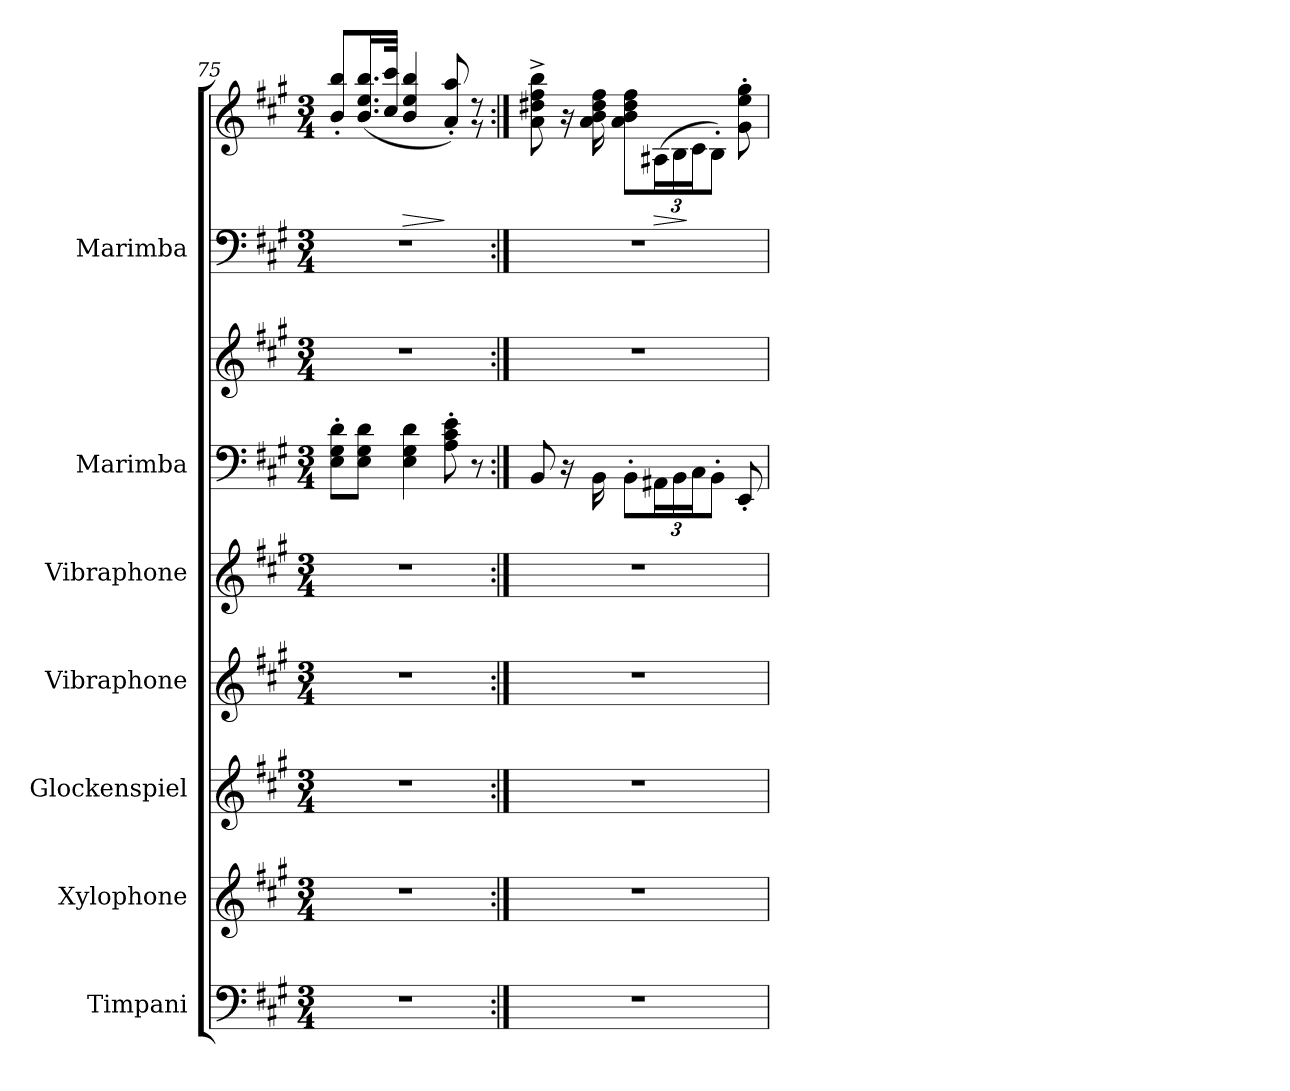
**kern	**kern	**kern	**kern	**kern	**kern	**kern	**kern	**kern	**dynam
*part7	*part6	*part5	*part4	*part3	*part2	*part2	*part1	*part1	*part1
*staff9	*staff8	*staff7	*staff6	*staff5	*staff4	*staff3	*staff2	*staff1	*staff1/2
*I"Timpani	*I"Xylophone	*I"Glockenspiel	*I"Vibraphone	*I"Vibraphone	*I"Marimba	*	*I"Marimba	*	*
*I'Timp.	*I'Xyl.	*I'Glk.	*I'Vib.	*I'Vib.	*I'Mrm.	*	*I'Mrm.	*	*
*clefF4	*clefG2	*clefG2	*clefG2	*clefG2	*clefF4	*clefG2	*clefF4	*clefG2	*
*	*ITrd-7c-12	*ITrd-14c-24	*	*	*	*	*	*	*
*k[f#c#g#]	*k[f#c#g#]	*k[f#c#g#]	*k[f#c#g#]	*k[f#c#g#]	*k[f#c#g#]	*k[f#c#g#]	*k[f#c#g#]	*k[f#c#g#]	*
*M3/4	*M3/4	*M3/4	*M3/4	*M3/4	*M3/4	*M3/4	*M3/4	*M3/4	*
=75	=75	=75	=75	=75	=75	=75	=75	=75	=75
*	*	*	*	*	*	*	*	*^	*
2.r	2.r	2.r	2.r	2.r	8E\' 8G#\' 8d\'L	2.r	2.r	8b/' 8bb/'L	8ryy	.
*	*	*	*	*	*	*	*	*v	*v	*
.	.	.	.	.	8E\ 8G#\ 8d\J	.	.	(16.b/ 16.ee/ 16.bb/L	.
.	.	.	.	.	.	.	.	32cc#/ 32ccc#/JJk	.
!	!	!	!	!	!	!	!	!	!LO:HP:b
.	.	.	.	.	4E\ 4G#\ 4d\	.	.	4b/ 4ee/ 4bb/	>
.	.	.	.	.	8A\' 8c#\' 8e\'	.	.	8a/' 8aa/')	]
*	*	*	*	*	*	*	*	*^	*
.	.	.	.	.	8r	.	.	8r	8r	.
!!LO:PB:g=z	!!
=76:|!	=76:|!	=76:|!	=76:|!	=76:|!	=76:|!	=76:|!	=76:|!	=76:|!	=76:|!	=76:|!
*	*	*	*	*	*^	*	*	*	*	*
2.r	2.r	2.r	2.r	2.r	8ryy	8BB/	2.r	2.r	8ryy	8a\^ 8dd#X\^ 8ff#\^ 8bb\^	.
.	.	.	.	.	16r	16ryy	.	.	16r	16ryy	.
.	.	.	.	.	16ryy	16BB\	.	.	16ryy	16a\ 16b\ 16dd#\ 16ff#\	.
.	.	.	.	.	8BB'\L	2ryy	.	.	8a\ 8b\ 8dd#\ 8ff#\L	2ryy	.
*	*	*	*	*	*Xbrackettup	*	*	*	*Xbrackettup	*	*
!	!	!	!	!	!	!	!	!	!	!	!LO:HP:b
.	.	.	.	.	24AA#X\L	.	.	.	(24A#X\L	.	>
.	.	.	.	.	24BB\	.	.	.	24B\	.	.
.	.	.	.	.	24C#\J	.	.	.	24c#\J	.	]
.	.	.	.	.	8BB'\J	.	.	.	8B'\J)	.	.
.	.	.	.	.	8EE'/	.	.	.	8g#\' 8ee\' 8gg#\'	.	.
*	*	*	*	*	*v	*v	*	*	*v	*v	*
=	=	=	=	=	=	=	=	=	=
*-	*-	*-	*-	*-	*-	*-	*-	*-	*-
